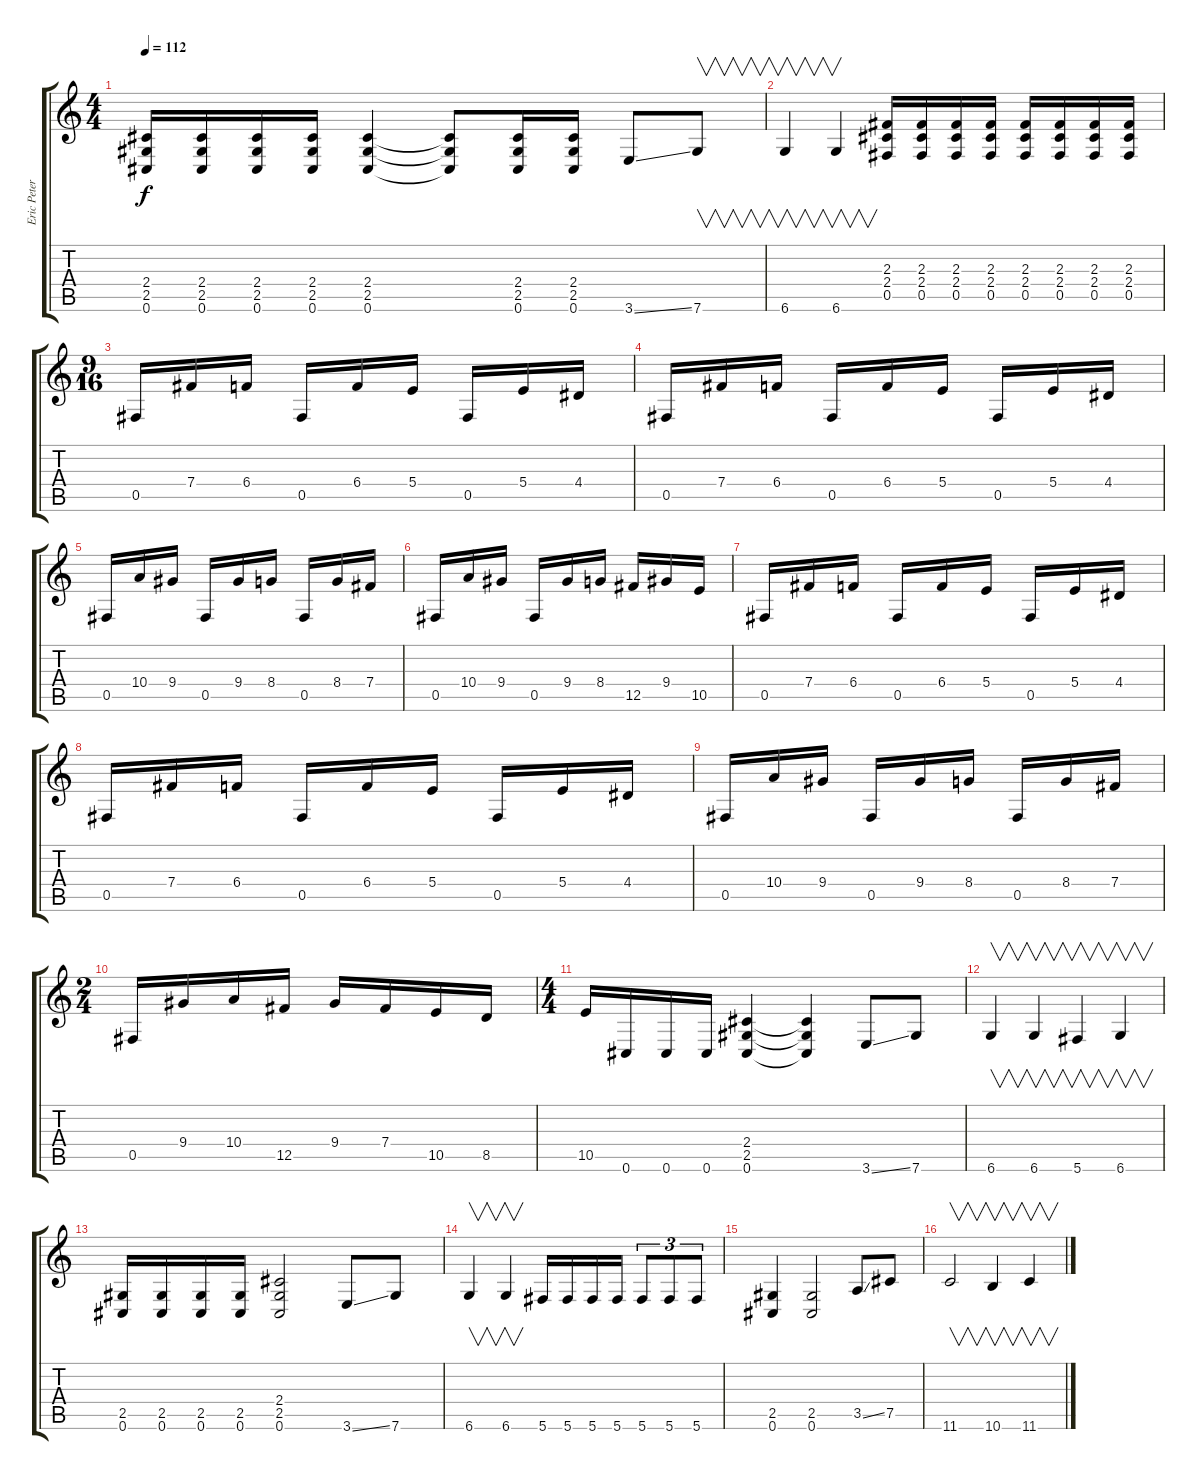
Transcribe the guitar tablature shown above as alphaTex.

\track ("Eric Peterson" "Eric Peter") {instrument distortionguitar}
\staff {score tabs}
\tuning (Db4 Ab3 E3 B2 Gb2 Db2) {hide}
\ts (4 4)
\tempo 112
\clef g2
\ks c
(2.4 2.5 0.6).16{dy f} (2.4 2.5 0.6).16 (2.4 2.5 0.6).16 (2.4 2.5 0.6).16 (2.4 2.5 0.6).4 (2.4{t} 2.5{t} 0.6{t}).8 (2.4 2.5 0.6).16 (2.4 2.5 0.6).16 3.6{ss}.8 7.6.8{v} |
6.6.4{v} 6.6.4{v} (2.3 2.4 0.5).16 (2.3 2.4 0.5).16 (2.3 2.4 0.5).16 (2.3 2.4 0.5).16 (2.3 2.4 0.5).16 (2.3 2.4 0.5).16 (2.3 2.4 0.5).16 (2.3 2.4 0.5).16 |
\ts (9 16)
0.5.16 7.4.16 6.4.16 0.5.16 6.4.16 5.4.16 0.5.16 5.4.16 4.4.16 |
0.5.16 7.4.16 6.4.16 0.5.16 6.4.16 5.4.16 0.5.16 5.4.16 4.4.16 |
0.5.16 10.4.16 9.4.16 0.5.16 9.4.16 8.4.16 0.5.16 8.4.16 7.4.16 |
0.5.16 10.4.16 9.4.16 0.5.16 9.4.16 8.4.16 12.5.16 9.4.16 10.5.16 |
0.5.16 7.4.16 6.4.16 0.5.16 6.4.16 5.4.16 0.5.16 5.4.16 4.4.16 |
0.5.16 7.4.16 6.4.16 0.5.16 6.4.16 5.4.16 0.5.16 5.4.16 4.4.16 |
0.5.16 10.4.16 9.4.16 0.5.16 9.4.16 8.4.16 0.5.16 8.4.16 7.4.16 |
\ts (2 4)
0.5.16 9.4.16 10.4.16 12.5.16 9.4.16 7.4.16 10.5.16 8.5.16 |
\ts (4 4)
10.5.16 0.6.16 0.6.16 0.6.16 (2.4 2.5 0.6).4 (2.4{t} 2.5{t} 0.6{t}).4 3.6{ss}.8 7.6.8 |
6.6.4{v} 6.6.4{v} 5.6.4{v} 6.6.4{v} |
(2.5 0.6).16 (2.5 0.6).16 (2.5 0.6).16 (2.5 0.6).16 (2.4 2.5 0.6).2 3.6{ss}.8 7.6.8 |
6.6.4{v} 6.6.4{v} 5.6.16 5.6.16 5.6.16 5.6.16 5.6.8{tu (3 2)} 5.6.8{tu (3 2)} 5.6.8{tu (3 2)} |
(2.5 0.6).4 (2.5 0.6).2 3.5{ss}.8 7.5.8 |
11.6.2{v} 10.6.4{v} 11.6.4{v}
